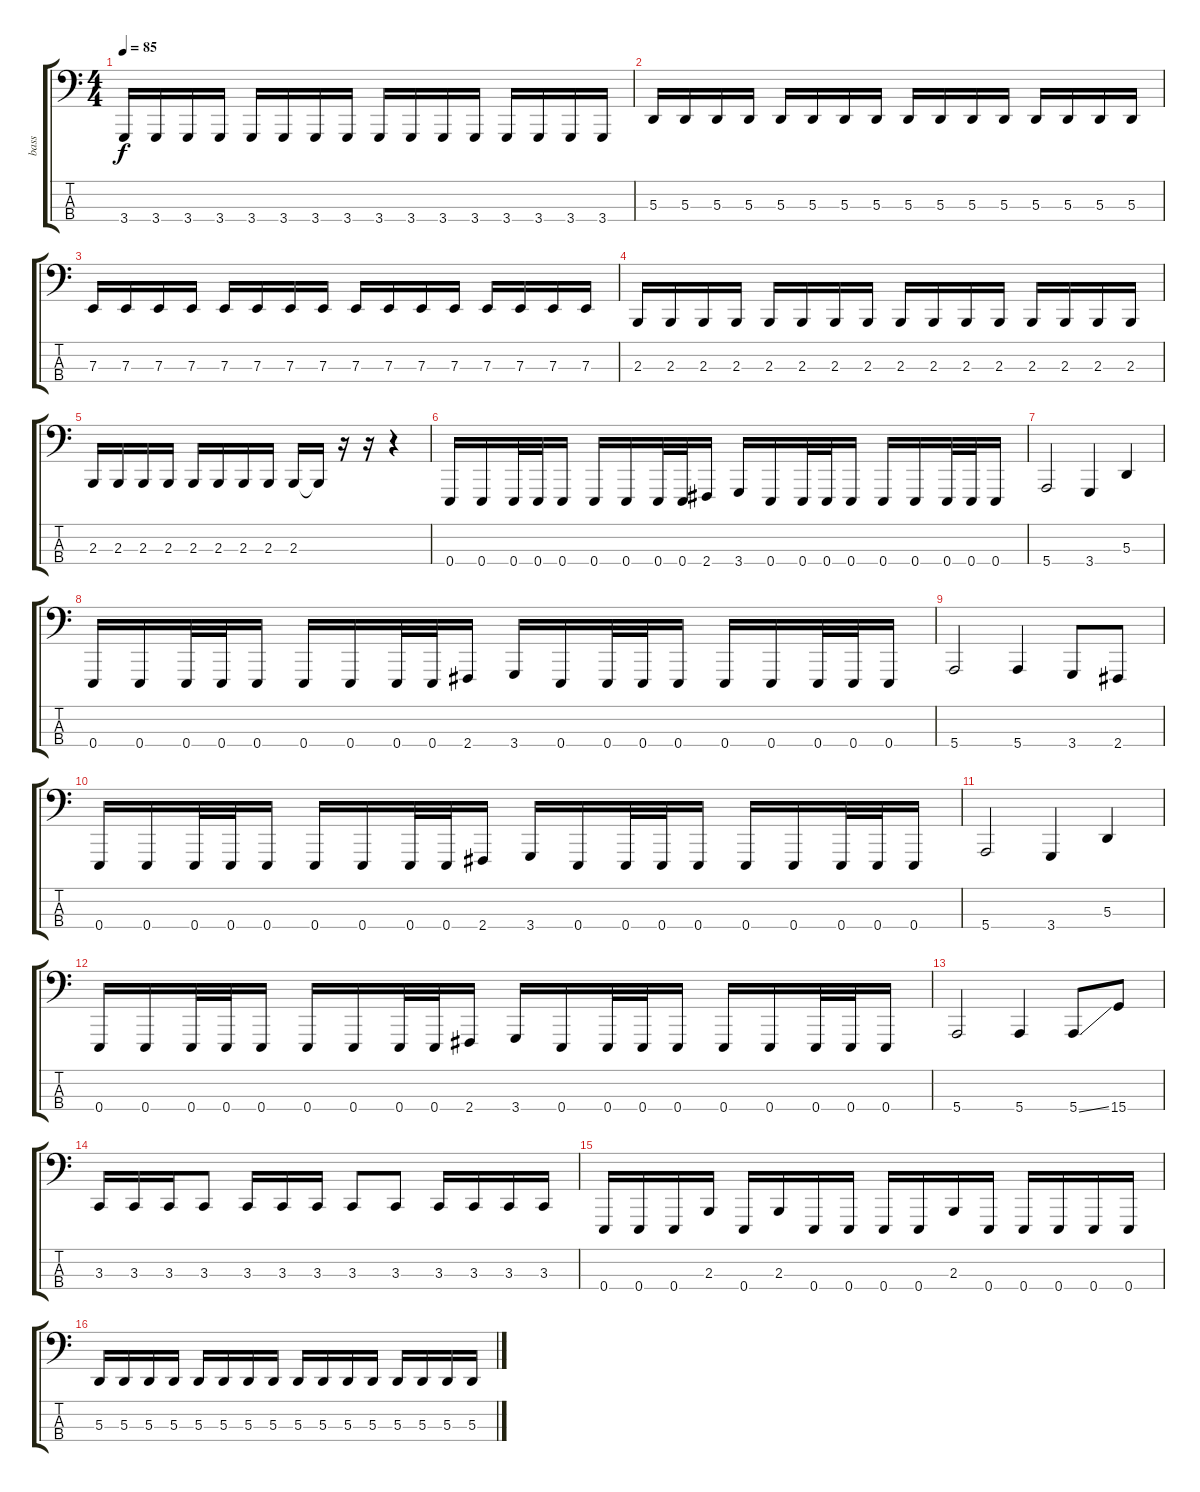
\track ("bass" "bass") {instrument lead8bassandlead}
\staff {score tabs}
\tuning (G2 D2 A1 E1) {hide}
\ts (4 4)
\tempo 85
\clef f4
\ks c
3.4.16{dy f} 3.4.16 3.4.16 3.4.16 3.4.16 3.4.16 3.4.16 3.4.16 3.4.16 3.4.16 3.4.16 3.4.16 3.4.16 3.4.16 3.4.16 3.4.16 |
5.3.16 5.3.16 5.3.16 5.3.16 5.3.16 5.3.16 5.3.16 5.3.16 5.3.16 5.3.16 5.3.16 5.3.16 5.3.16 5.3.16 5.3.16 5.3.16 |
7.3.16 7.3.16 7.3.16 7.3.16 7.3.16 7.3.16 7.3.16 7.3.16 7.3.16 7.3.16 7.3.16 7.3.16 7.3.16 7.3.16 7.3.16 7.3.16 |
2.3.16 2.3.16 2.3.16 2.3.16 2.3.16 2.3.16 2.3.16 2.3.16 2.3.16 2.3.16 2.3.16 2.3.16 2.3.16 2.3.16 2.3.16 2.3.16 |
2.3.16 2.3.16 2.3.16 2.3.16 2.3.16 2.3.16 2.3.16 2.3.16 2.3.16 2.3{t}.16 r.16 r.16 r.4 |
0.4.16 0.4.16 0.4.32 0.4.32 0.4.16 0.4.16 0.4.16 0.4.32 0.4.32 2.4.16 3.4.16 0.4.16 0.4.32 0.4.32 0.4.16 0.4.16 0.4.16 0.4.32 0.4.32 0.4.16 |
5.4.2 3.4.4 5.3.4 |
0.4.16 0.4.16 0.4.32 0.4.32 0.4.16 0.4.16 0.4.16 0.4.32 0.4.32 2.4.16 3.4.16 0.4.16 0.4.32 0.4.32 0.4.16 0.4.16 0.4.16 0.4.32 0.4.32 0.4.16 |
5.4.2 5.4.4 3.4.8 2.4.8 |
0.4.16 0.4.16 0.4.32 0.4.32 0.4.16 0.4.16 0.4.16 0.4.32 0.4.32 2.4.16 3.4.16 0.4.16 0.4.32 0.4.32 0.4.16 0.4.16 0.4.16 0.4.32 0.4.32 0.4.16 |
5.4.2 3.4.4 5.3.4 |
0.4.16 0.4.16 0.4.32 0.4.32 0.4.16 0.4.16 0.4.16 0.4.32 0.4.32 2.4.16 3.4.16 0.4.16 0.4.32 0.4.32 0.4.16 0.4.16 0.4.16 0.4.32 0.4.32 0.4.16 |
5.4.2 5.4.4 5.4{ss}.8 15.4.8 |
3.3.16 3.3.16 3.3.16 3.3.8 3.3.16 3.3.16 3.3.16 3.3.8 3.3.8 3.3.16 3.3.16 3.3.16 3.3.16 |
0.4.16 0.4.16 0.4.16 2.3.16 0.4.16 2.3.16 0.4.16 0.4.16 0.4.16 0.4.16 2.3.16 0.4.16 0.4.16 0.4.16 0.4.16 0.4.16 |
5.3.16 5.3.16 5.3.16 5.3.16 5.3.16 5.3.16 5.3.16 5.3.16 5.3.16 5.3.16 5.3.16 5.3.16 5.3.16 5.3.16 5.3.16 5.3.16
